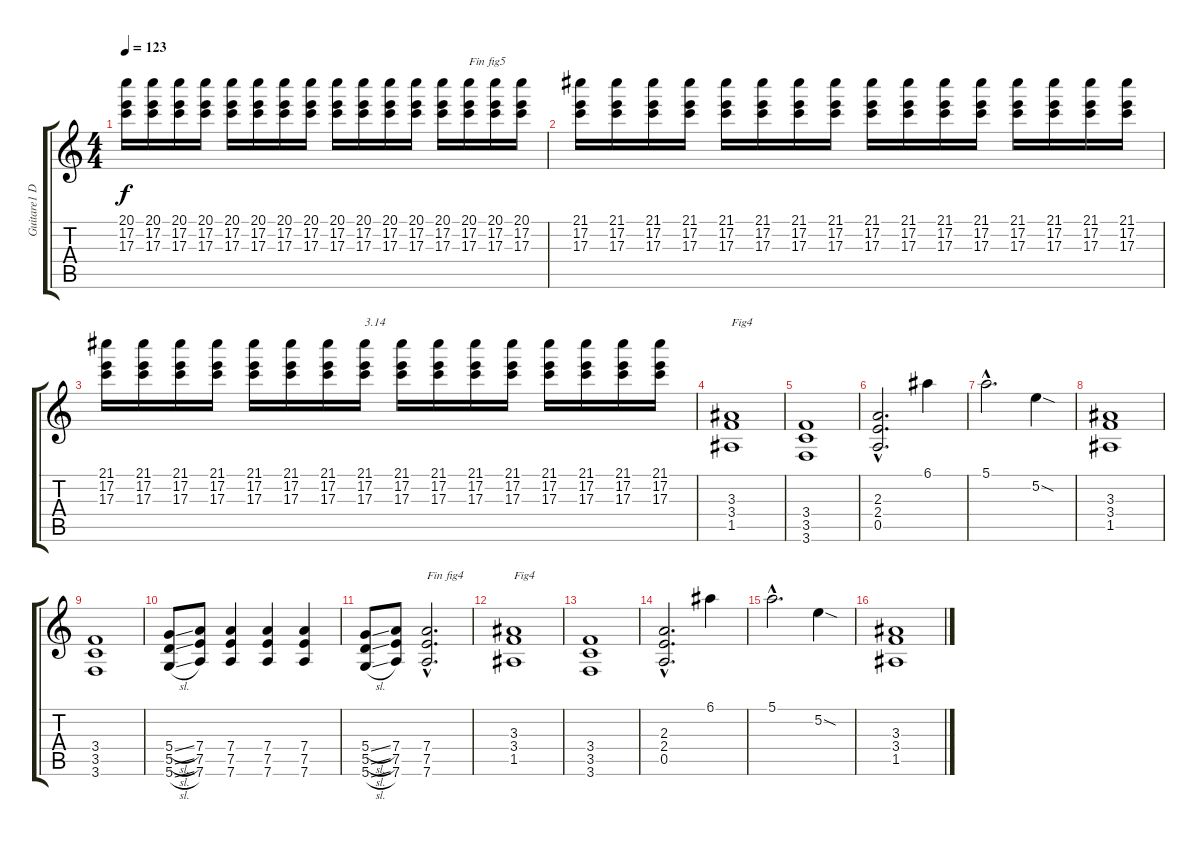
\track ("Guitare1 Dr-D" "Guitare1 D") {instrument distortionguitar}
\staff {score tabs}
\tuning (E4 B3 G3 D3 A2 D2) {hide}
\ts (4 4)
\tempo 123
\clef g2
\ks c
(20.1 17.2 17.3).16{dy f} (20.1 17.2 17.3).16 (20.1 17.2 17.3).16 (20.1 17.2 17.3).16 (20.1 17.2 17.3).16 (20.1 17.2 17.3).16 (20.1 17.2 17.3).16 (20.1 17.2 17.3).16 (20.1 17.2 17.3).16 (20.1 17.2 17.3).16 (20.1 17.2 17.3).16 (20.1 17.2 17.3).16 (20.1 17.2 17.3).16 (20.1 17.2 17.3).16{txt "Fin fig5"} (20.1 17.2 17.3).16 (20.1 17.2 17.3).16 |
(21.1 17.2 17.3).16 (21.1 17.2 17.3).16 (21.1 17.2 17.3).16 (21.1 17.2 17.3).16 (21.1 17.2 17.3).16 (21.1 17.2 17.3).16 (21.1 17.2 17.3).16 (21.1 17.2 17.3).16 (21.1 17.2 17.3).16 (21.1 17.2 17.3).16 (21.1 17.2 17.3).16 (21.1 17.2 17.3).16 (21.1 17.2 17.3).16 (21.1 17.2 17.3).16 (21.1 17.2 17.3).16 (21.1 17.2 17.3).16 |
(21.1 17.2 17.3).16 (21.1 17.2 17.3).16 (21.1 17.2 17.3).16 (21.1 17.2 17.3).16 (21.1 17.2 17.3).16 (21.1 17.2 17.3).16 (21.1 17.2 17.3).16 (21.1 17.2 17.3).16{txt "3.14"} (21.1 17.2 17.3).16 (21.1 17.2 17.3).16 (21.1 17.2 17.3).16 (21.1 17.2 17.3).16 (21.1 17.2 17.3).16 (21.1 17.2 17.3).16 (21.1 17.2 17.3).16 (21.1 17.2 17.3).16 |
(3.3 3.4 1.5).1{txt "Fig4"} |
(3.4 3.5 3.6).1 |
(2.3{hac} 2.4{hac} 0.5{hac}).2{d} 6.1.4 |
5.1{hac}.2{d} 5.2{sod}.4 |
(3.3 3.4 1.5).1 |
(3.4 3.5 3.6).1 |
(5.4{sl} 5.5{sl} 5.6{sl}).8 (7.4 7.5 7.6).8 (7.4 7.5 7.6).4 (7.4 7.5 7.6).4 (7.4 7.5 7.6).4 |
(5.4{sl} 5.5{sl} 5.6{sl}).8 (7.4 7.5 7.6).8 (7.4{hac} 7.5{hac} 7.6{hac}).2{d txt "Fin fig4"} |
(3.3 3.4 1.5).1{txt "Fig4"} |
(3.4 3.5 3.6).1 |
(2.3{hac} 2.4{hac} 0.5{hac}).2{d} 6.1.4 |
5.1{hac}.2{d} 5.2{sod}.4 |
(3.3 3.4 1.5).1
